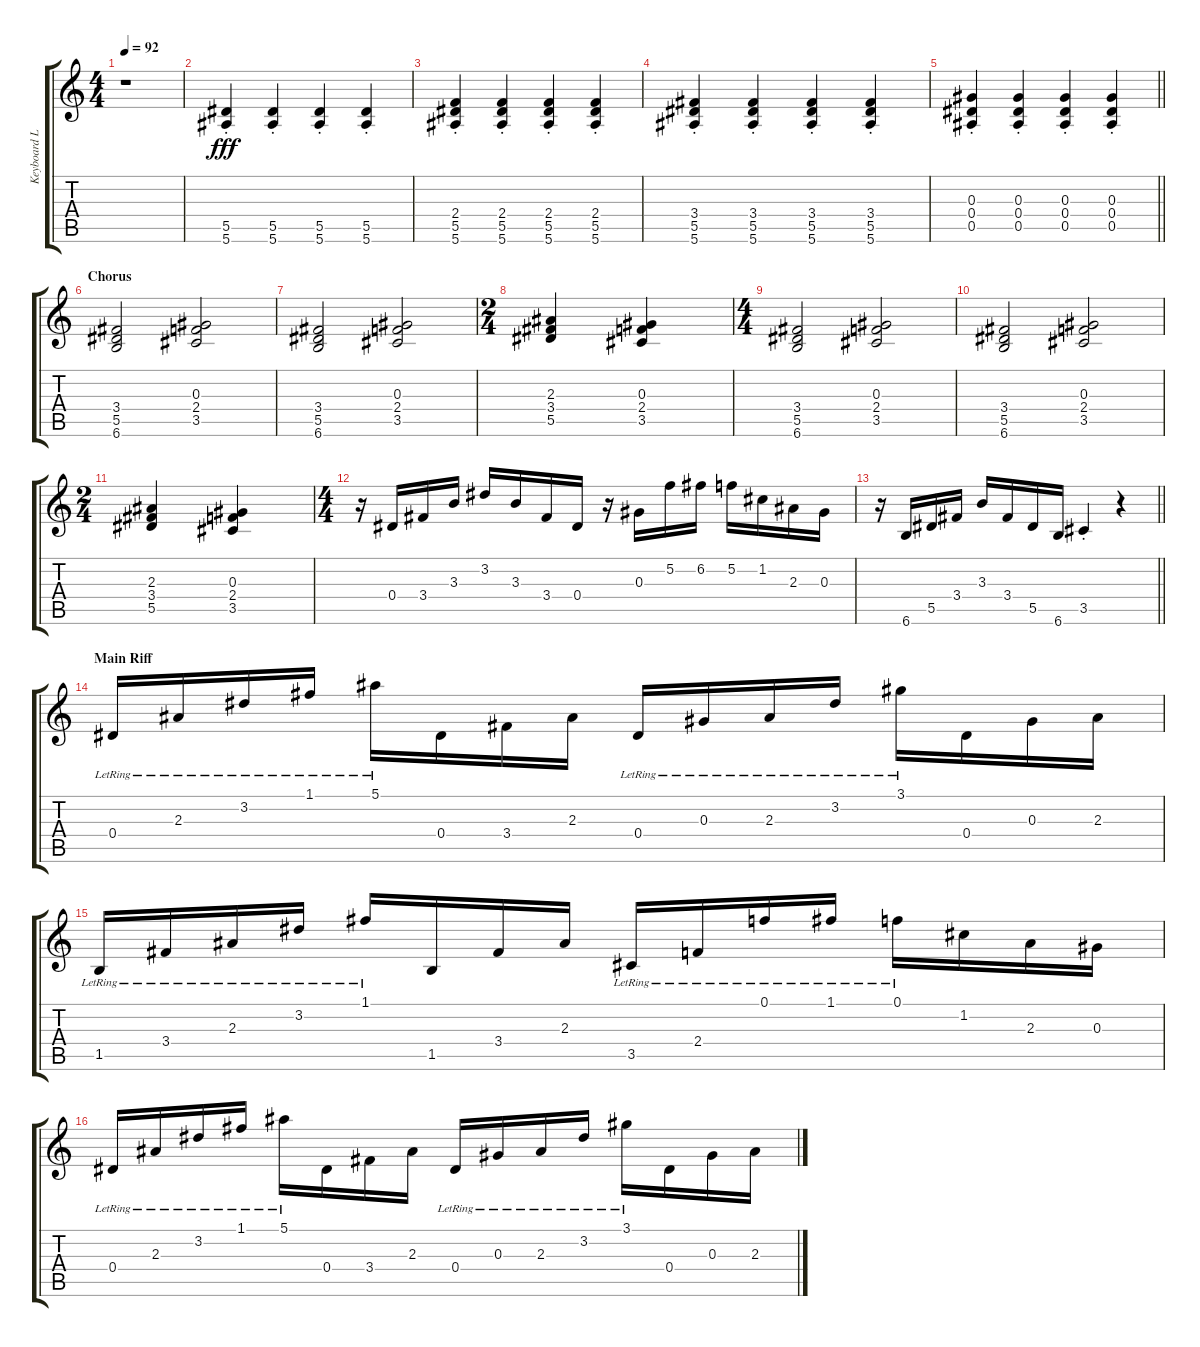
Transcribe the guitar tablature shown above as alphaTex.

\track ("Keyboard Lead I" "Keyboard L") {instrument brightacousticpiano}
\staff {score tabs}
\tuning (F5 C5 Ab4 Eb4 Bb3 F3) {hide}
\ts (4 4)
\tempo 92
\clef g2
\ks c
r.1{dy f} |
(5.5{st} 5.6{st}).4{dy fff volume 8 balance 8 instrument stringensemble1} (5.5{st} 5.6{st}).4 (5.5{st} 5.6{st}).4 (5.5{st} 5.6{st}).4 |
(2.4{st} 5.5{st} 5.6{st}).4 (2.4{st} 5.5{st} 5.6{st}).4 (2.4{st} 5.5{st} 5.6{st}).4 (2.4{st} 5.5{st} 5.6{st}).4 |
(3.4{st} 5.5{st} 5.6{st}).4 (3.4{st} 5.5{st} 5.6{st}).4 (3.4{st} 5.5{st} 5.6{st}).4 (3.4{st} 5.5{st} 5.6{st}).4 |
\barLineRight lightlight
(0.3{st} 0.4{st} 0.5{st}).4 (0.3{st} 0.4{st} 0.5{st}).4 (0.3{st} 0.4{st} 0.5{st}).4 (0.3{st} 0.4{st} 0.5{st}).4 |
\section ("" "Chorus")
(3.4 5.5 6.6).2{volume 12 balance 8 instrument brightacousticpiano} (0.3 2.4 3.5).2 |
(3.4 5.5 6.6).2 (0.3 2.4 3.5).2 |
\ts (2 4)
(2.3 3.4 5.5).4 (0.3 2.4 3.5).4 |
\ts (4 4)
(3.4 5.5 6.6).2 (0.3 2.4 3.5).2 |
(3.4 5.5 6.6).2 (0.3 2.4 3.5).2 |
\ts (2 4)
(2.3 3.4 5.5).4 (0.3 2.4 3.5).4 |
\ts (4 4)
r.16{volume 11} 0.4.16 3.4.16 3.3.16 3.2.16 3.3.16 3.4.16 0.4.16 r.16 0.3.16 5.2.16 6.2.16 5.2.16 1.2.16 2.3.16 0.3.16 |
\barLineRight lightlight
r.16 6.6.16 5.5.16 3.4.16 3.3.16 3.4.16 5.5.16 6.6.16 3.5{st}.4 r.4 |
\section ("" "Main Riff")
0.4{lr}.16{volume 12 balance 8 instrument brightacousticpiano} 2.3{lr}.16 3.2{lr}.16 1.1{lr}.16 5.1{lr}.16 0.4.16 3.4.16 2.3.16 0.4{lr}.16 0.3{lr}.16 2.3{lr}.16 3.2{lr}.16 3.1{lr}.16 0.4.16 0.3.16 2.3.16 |
1.5{lr}.16 3.4{lr}.16 2.3{lr}.16 3.2{lr}.16 1.1{lr}.16 1.5.16 3.4.16 2.3.16 3.5{lr}.16 2.4{lr}.16 0.1{lr}.16 1.1{lr}.16 0.1{lr}.16 1.2.16 2.3.16 0.3.16 |
0.4{lr}.16 2.3{lr}.16 3.2{lr}.16 1.1{lr}.16 5.1{lr}.16 0.4.16 3.4.16 2.3.16 0.4{lr}.16 0.3{lr}.16 2.3{lr}.16 3.2{lr}.16 3.1{lr}.16 0.4.16 0.3.16 2.3.16
